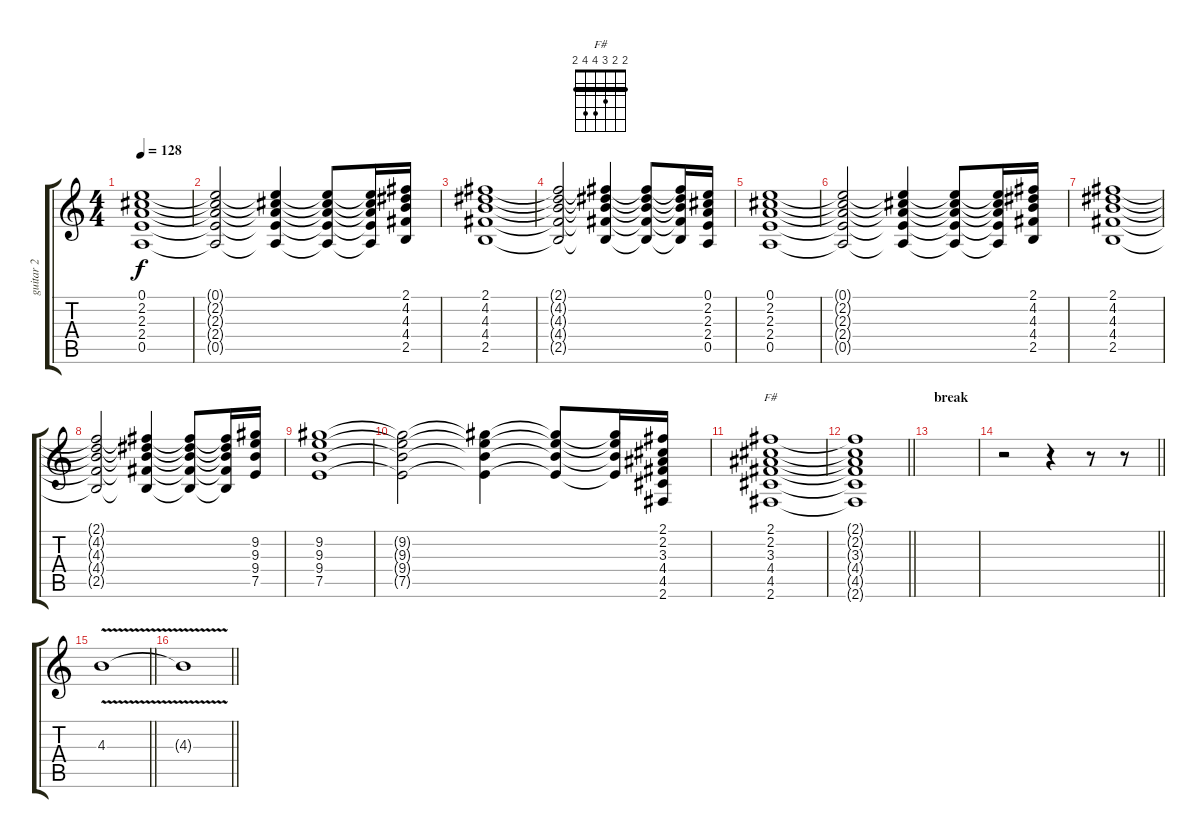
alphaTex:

\track ("guitar 2" "guitar 2") {instrument overdrivenguitar}
\staff {score tabs}
\tuning (E4 B3 G3 D3 A2 E2) {hide}
\chord ("F#" 2 2 3 4 4 2) {barre 2}
\ts (4 4)
\tempo 128
\clef g2
\ks c
(0.1 2.2 2.3 2.4 0.5).1{dy f} |
(0.1{t} 2.2{t} 2.3{t} 2.4{t} 0.5{t}).2 (0.1{t} 2.2{t} 2.3{t} 2.4{t} 0.5{t}).4 (0.1{t} 2.2{t} 2.3{t} 2.4{t} 0.5{t}).8 (0.1{t} 2.2{t} 2.3{t} 2.4{t} 0.5{t}).16 (2.1 4.2 4.3 4.4 2.5).16 |
(2.1 4.2 4.3 4.4 2.5).1 |
(2.1{t} 4.2{t} 4.3{t} 4.4{t} 2.5{t}).2 (2.1{t} 4.2{t} 4.3{t} 4.4{t} 2.5{t}).4 (2.1{t} 4.2{t} 4.3{t} 4.4{t} 2.5{t}).8 (2.1{t} 4.2{t} 4.3{t} 4.4{t} 2.5{t}).16 (0.1 2.2 2.3 2.4 0.5).16 |
(0.1 2.2 2.3 2.4 0.5).1 |
(0.1{t} 2.2{t} 2.3{t} 2.4{t} 0.5{t}).2 (0.1{t} 2.2{t} 2.3{t} 2.4{t} 0.5{t}).4 (0.1{t} 2.2{t} 2.3{t} 2.4{t} 0.5{t}).8 (0.1{t} 2.2{t} 2.3{t} 2.4{t} 0.5{t}).16 (2.1 4.2 4.3 4.4 2.5).16 |
(2.1 4.2 4.3 4.4 2.5).1 |
(2.1{t} 4.2{t} 4.3{t} 4.4{t} 2.5{t}).2 (2.1{t} 4.2{t} 4.3{t} 4.4{t} 2.5{t}).4 (2.1{t} 4.2{t} 4.3{t} 4.4{t} 2.5{t}).8 (2.1{t} 4.2{t} 4.3{t} 4.4{t} 2.5{t}).16 (9.2 9.3 9.4 7.5).16 |
(9.2 9.3 9.4 7.5).1 |
(9.2{t} 9.3{t} 9.4{t} 7.5{t}).2 (9.2{t} 9.3{t} 9.4{t} 7.5{t}).4 (9.2{t} 9.3{t} 9.4{t} 7.5{t}).8 (9.2{t} 9.3{t} 9.4{t} 7.5{t}).16 (2.1 2.2 3.3 4.4 4.5 2.6).16 |
(2.1 2.2 3.3 4.4 4.5 2.6).1{ch "F#"} |
\barLineRight lightlight
(2.1{t} 2.2{t} 3.3{t} 4.4{t} 4.5{t} 2.6{t}).1 |
\section ("" "break")
|
\barLineRight lightlight
r.2 r.4 r.8 r.8 |
\barLineRight lightlight
4.3{v}.1{volume 16 instrument distortionguitar} |
\barLineRight lightlight
4.3{t}.1
